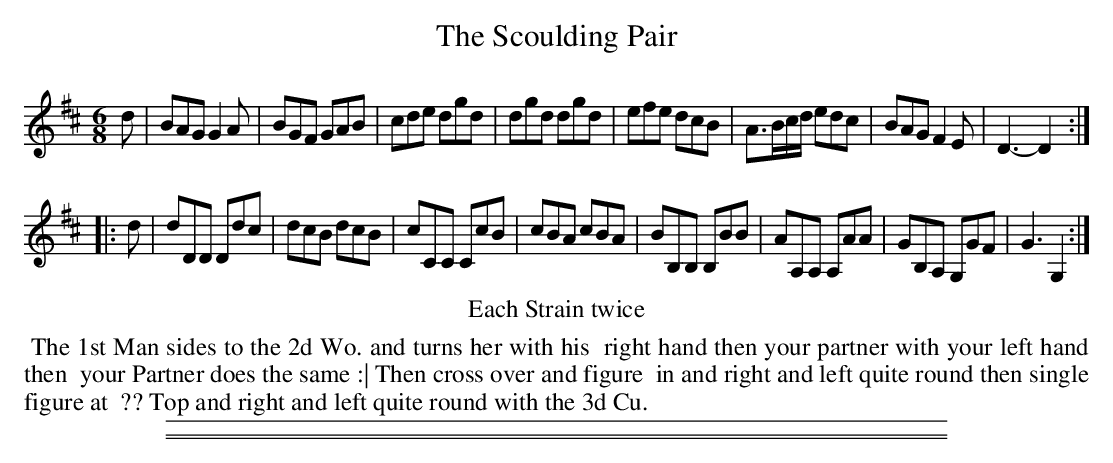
X:1
T: The Scoulding Pair
M: 6/8
L: 1/8
K: D
d |\
BAG G2A | BGF GAB | cde dgd | dgd dgd |\
efe dcB | A>Bc/d/ edc | BAG F2E | D3- D2 :|
|: d |\
dDD Ddc | dcB dcB | cCC CcB | cBA cBA |\
BB,B, B,BB | AA,A, A,AA | GB,A, G,GF | G3 G,2 :|
